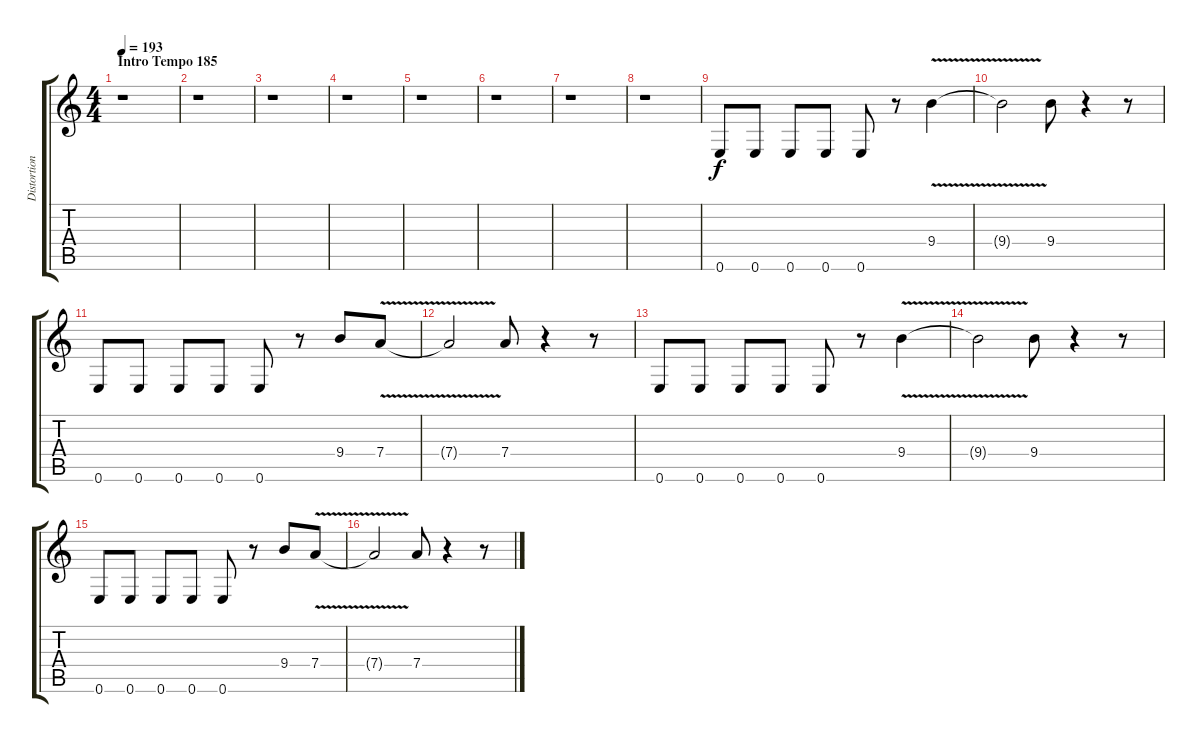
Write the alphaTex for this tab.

\track ("Distortion guitar V" "Distortion") {instrument distortionguitar}
\staff {score tabs}
\tuning (E4 B3 G3 D3 A2 E2) {hide}
\ts (4 4)
\section ("" "Intro Tempo 185")
\tempo 193
\tempo 185
\tempo 193
\clef g2
\ks c
r.1{dy f instrument distortionguitar} |
r.1 |
r.1 |
r.1 |
r.1 |
r.1 |
r.1 |
r.1 |
0.6.8{volume 16} 0.6.8 0.6.8 0.6.8 0.6.8 r.8 9.4{v}.4 |
9.4{t}.2 9.4.8 r.4 r.8 |
0.6.8 0.6.8 0.6.8 0.6.8 0.6.8 r.8 9.4.8 7.4{v}.8 |
7.4{t}.2 7.4.8 r.4 r.8 |
0.6.8 0.6.8 0.6.8 0.6.8 0.6.8 r.8 9.4{v}.4 |
9.4{t}.2 9.4.8 r.4 r.8 |
0.6.8 0.6.8 0.6.8 0.6.8 0.6.8 r.8 9.4.8 7.4{v}.8 |
7.4{t}.2 7.4.8 r.4 r.8
